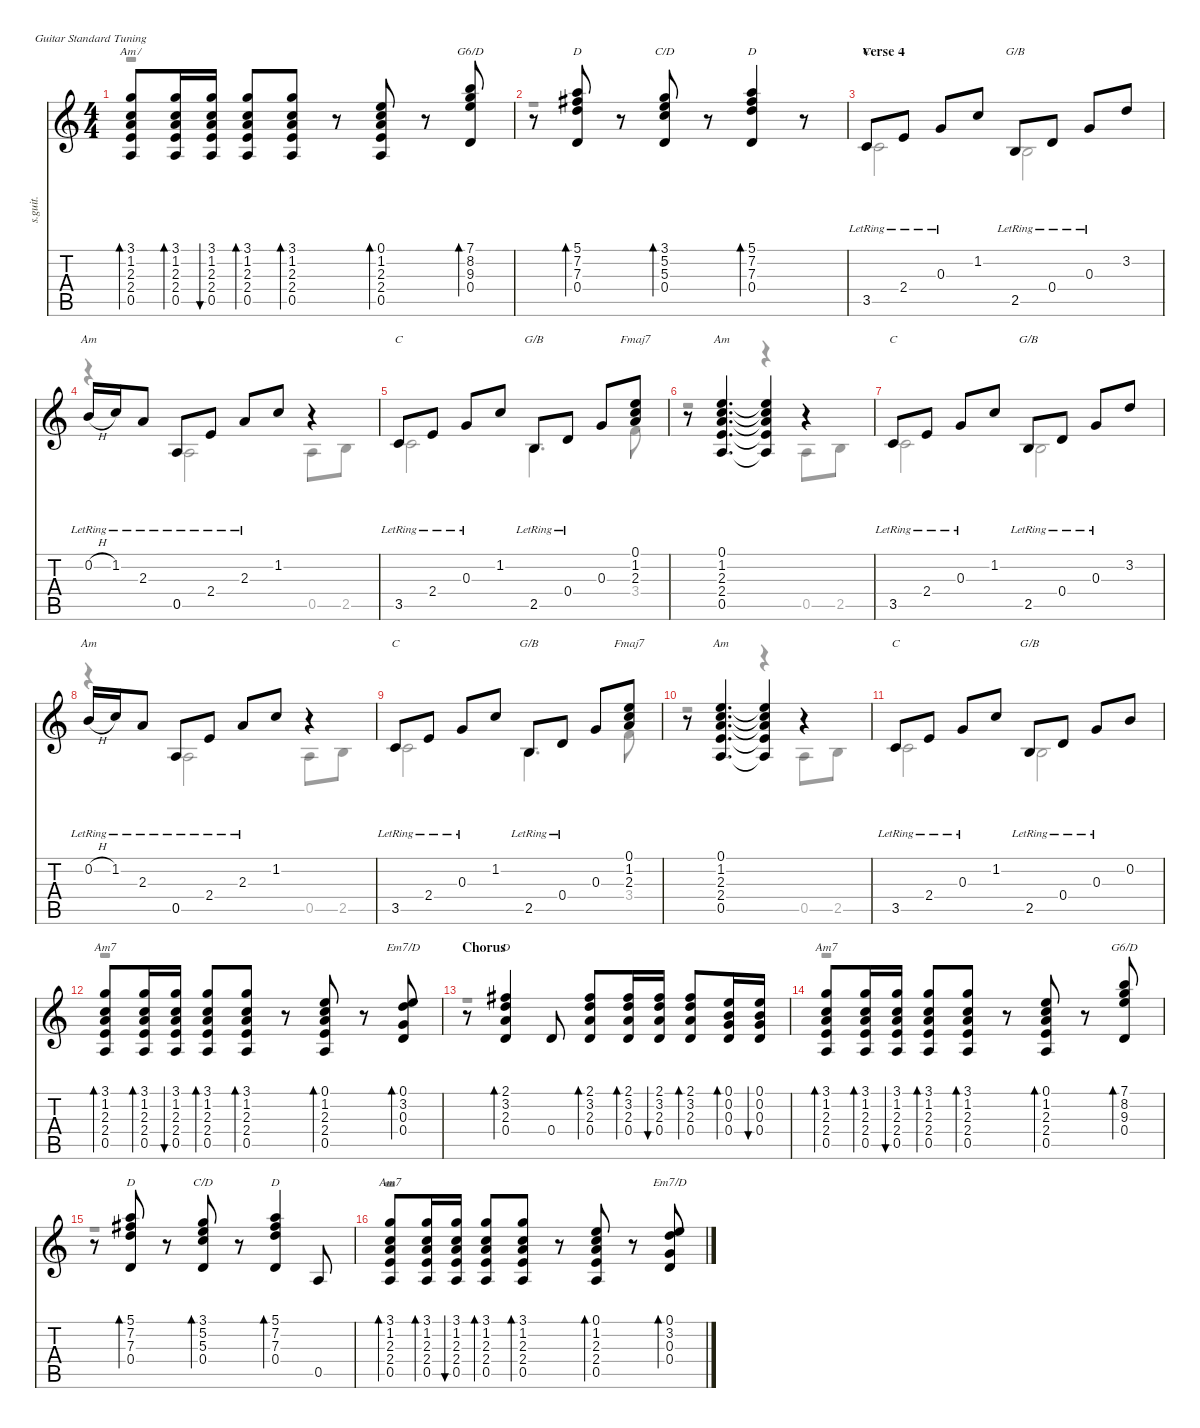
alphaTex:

\defaultSystemsLayout 4
\hideDynamics
\bracketExtendMode nobrackets
\track ("Jimmy Page - Rhythm Guitars" "s.guit.") {instrument acousticguitarsteel}
\staff {score tabs}
\tuning (E4 B3 G3 D3 A2 E2)
\chord ("Am" 3 1 2 2 0 x) {showdiagram false}
\chord ("Fmaj7" 3 1 2 2 0 x) {showdiagram false}
\chord ("G/B" 3 1 2 2 0 x) {showdiagram false}
\chord ("C" 3 1 2 2 0 x) {showdiagram false}
\chord ("D" 3 1 2 2 0 x) {showdiagram false}
\chord ("Am7" 3 1 2 2 0 x) {showdiagram false}
\chord ("Em7/D" 3 1 2 2 0 x) {showdiagram false}
\chord ("G6/D" 3 1 2 2 0 x) {showdiagram false}
\chord ("C/D" 3 1 2 2 0 x) {showdiagram false}
\voice
\ts (4 4)
\tempo (84 hide)
\clef g2
\ks c
(3.1 1.2 2.3 2.4 0.5).8{bd 30 ch "Am7" lyrics (0 "") lyrics (1 "") lyrics (2 "") lyrics (3 "") lyrics (4 "") dy mp} (3.1 1.2 2.3 2.4 0.5).16{bd 30 lyrics (0 "") lyrics (1 "") lyrics (2 "") lyrics (3 "") lyrics (4 "")} (3.1 1.2 2.3 2.4 0.5).16{bu 30 lyrics (0 "") lyrics (1 "") lyrics (2 "") lyrics (3 "") lyrics (4 "")} (3.1 1.2 2.3 2.4 0.5).8{bd 30 lyrics (0 "") lyrics (1 "") lyrics (2 "") lyrics (3 "") lyrics (4 "")} (3.1 1.2 2.3 2.4 0.5).8{bd 30 lyrics (0 "") lyrics (1 "") lyrics (2 "") lyrics (3 "") lyrics (4 "")} r.8 (0.1 1.2 2.3 2.4 0.5).8{bd 30 lyrics (0 "") lyrics (1 "") lyrics (2 "") lyrics (3 "") lyrics (4 "")} r.8 (7.1 8.2 9.3 0.4).8{bd 30 ch "G6/D" lyrics (0 "") lyrics (1 "") lyrics (2 "") lyrics (3 "") lyrics (4 "")} |
r.8 (5.1 7.2{acc #} 7.3 0.4).8{bd 30 ch "D" lyrics (0 "") lyrics (1 "") lyrics (2 "") lyrics (3 "") lyrics (4 "")} r.8 (3.1 5.2 5.3 0.4).8{bd 30 ch "C/D" lyrics (0 "") lyrics (1 "") lyrics (2 "") lyrics (3 "") lyrics (4 "")} r.8 (5.1 7.2{acc #} 7.3 0.4).4{bd 30 ch "D" lyrics (0 "") lyrics (1 "") lyrics (2 "") lyrics (3 "") lyrics (4 "")} r.8 |
\section ("" "Verse 4")
\tempo (85 hide)
3.5{lr}.8{ch "C" lyrics (0 "") lyrics (1 "") lyrics (2 "") lyrics (3 "") lyrics (4 "")} 2.4{lr}.8{lyrics (0 "") lyrics (1 "") lyrics (2 "") lyrics (3 "") lyrics (4 "")} 0.3{lr}.8{lyrics (0 "") lyrics (1 "") lyrics (2 "") lyrics (3 "") lyrics (4 "")} 1.2.8{lyrics (0 "") lyrics (1 "") lyrics (2 "") lyrics (3 "") lyrics (4 "")} 2.5{lr}.8{ch "G/B" lyrics (0 "") lyrics (1 "") lyrics (2 "") lyrics (3 "") lyrics (4 "")} 0.4{lr}.8{lyrics (0 "") lyrics (1 "") lyrics (2 "") lyrics (3 "") lyrics (4 "")} 0.3{lr}.8{lyrics (0 "") lyrics (1 "") lyrics (2 "") lyrics (3 "") lyrics (4 "")} 3.2.8{lyrics (0 "") lyrics (1 "") lyrics (2 "") lyrics (3 "") lyrics (4 "")} |
0.2{h lr}.16{ch "Am" lyrics (0 "") lyrics (1 "") lyrics (2 "") lyrics (3 "") lyrics (4 "")} 1.2{lr}.16{lyrics (0 "") lyrics (1 "") lyrics (2 "") lyrics (3 "") lyrics (4 "")} 2.3{lr}.8{lyrics (0 "") lyrics (1 "") lyrics (2 "") lyrics (3 "") lyrics (4 "")} 0.5{lr}.8{lyrics (0 "") lyrics (1 "") lyrics (2 "") lyrics (3 "") lyrics (4 "")} 2.4{lr}.8{lyrics (0 "") lyrics (1 "") lyrics (2 "") lyrics (3 "") lyrics (4 "")} 2.3{lr}.8{lyrics (0 "") lyrics (1 "") lyrics (2 "") lyrics (3 "") lyrics (4 "")} 1.2.8{lyrics (0 "") lyrics (1 "") lyrics (2 "") lyrics (3 "") lyrics (4 "")} r.4 |
3.5{lr}.8{ch "C" lyrics (0 "") lyrics (1 "") lyrics (2 "") lyrics (3 "") lyrics (4 "")} 2.4{lr}.8{lyrics (0 "") lyrics (1 "") lyrics (2 "") lyrics (3 "") lyrics (4 "")} 0.3{lr}.8{lyrics (0 "") lyrics (1 "") lyrics (2 "") lyrics (3 "") lyrics (4 "")} 1.2.8{lyrics (0 "") lyrics (1 "") lyrics (2 "") lyrics (3 "") lyrics (4 "")} 2.5{lr}.8{ch "G/B" lyrics (0 "") lyrics (1 "") lyrics (2 "") lyrics (3 "") lyrics (4 "")} 0.4{lr}.8{lyrics (0 "") lyrics (1 "") lyrics (2 "") lyrics (3 "") lyrics (4 "")} 0.3.8{lyrics (0 "") lyrics (1 "") lyrics (2 "") lyrics (3 "") lyrics (4 "")} (0.1 1.2 2.3).8{ch "Fmaj7" lyrics (0 "") lyrics (1 "") lyrics (2 "") lyrics (3 "") lyrics (4 "")} |
r.8 (0.1 1.2 2.3 2.4 0.5).4{d ch "Am" lyrics (0 "") lyrics (1 "") lyrics (2 "") lyrics (3 "") lyrics (4 "")} (0.1{t} 1.2{t} 2.3{t} 2.4{t} 0.5{t}).4{lyrics (0 "") lyrics (1 "") lyrics (2 "") lyrics (3 "") lyrics (4 "")} r.4 |
3.5{lr}.8{ch "C" lyrics (0 "") lyrics (1 "") lyrics (2 "") lyrics (3 "") lyrics (4 "")} 2.4{lr}.8{lyrics (0 "") lyrics (1 "") lyrics (2 "") lyrics (3 "") lyrics (4 "")} 0.3{lr}.8{lyrics (0 "") lyrics (1 "") lyrics (2 "") lyrics (3 "") lyrics (4 "")} 1.2.8{lyrics (0 "") lyrics (1 "") lyrics (2 "") lyrics (3 "") lyrics (4 "")} 2.5{lr}.8{ch "G/B" lyrics (0 "") lyrics (1 "") lyrics (2 "") lyrics (3 "") lyrics (4 "")} 0.4{lr}.8{lyrics (0 "") lyrics (1 "") lyrics (2 "") lyrics (3 "") lyrics (4 "")} 0.3{lr}.8{lyrics (0 "") lyrics (1 "") lyrics (2 "") lyrics (3 "") lyrics (4 "")} 3.2.8{lyrics (0 "") lyrics (1 "") lyrics (2 "") lyrics (3 "") lyrics (4 "")} |
0.2{h lr}.16{ch "Am" lyrics (0 "") lyrics (1 "") lyrics (2 "") lyrics (3 "") lyrics (4 "")} 1.2{lr}.16{lyrics (0 "") lyrics (1 "") lyrics (2 "") lyrics (3 "") lyrics (4 "")} 2.3{lr}.8{lyrics (0 "") lyrics (1 "") lyrics (2 "") lyrics (3 "") lyrics (4 "")} 0.5{lr}.8{lyrics (0 "") lyrics (1 "") lyrics (2 "") lyrics (3 "") lyrics (4 "")} 2.4{lr}.8{lyrics (0 "") lyrics (1 "") lyrics (2 "") lyrics (3 "") lyrics (4 "")} 2.3{lr}.8{lyrics (0 "") lyrics (1 "") lyrics (2 "") lyrics (3 "") lyrics (4 "")} 1.2.8{lyrics (0 "") lyrics (1 "") lyrics (2 "") lyrics (3 "") lyrics (4 "")} r.4 |
3.5{lr}.8{ch "C" lyrics (0 "") lyrics (1 "") lyrics (2 "") lyrics (3 "") lyrics (4 "")} 2.4{lr}.8{lyrics (0 "") lyrics (1 "") lyrics (2 "") lyrics (3 "") lyrics (4 "")} 0.3{lr}.8{lyrics (0 "") lyrics (1 "") lyrics (2 "") lyrics (3 "") lyrics (4 "")} 1.2.8{lyrics (0 "") lyrics (1 "") lyrics (2 "") lyrics (3 "") lyrics (4 "")} 2.5{lr}.8{ch "G/B" lyrics (0 "") lyrics (1 "") lyrics (2 "") lyrics (3 "") lyrics (4 "")} 0.4{lr}.8{lyrics (0 "") lyrics (1 "") lyrics (2 "") lyrics (3 "") lyrics (4 "")} 0.3.8{lyrics (0 "") lyrics (1 "") lyrics (2 "") lyrics (3 "") lyrics (4 "")} (0.1 1.2 2.3).8{ch "Fmaj7" lyrics (0 "") lyrics (1 "") lyrics (2 "") lyrics (3 "") lyrics (4 "")} |
r.8 (0.1 1.2 2.3 2.4 0.5).4{d ch "Am" lyrics (0 "") lyrics (1 "") lyrics (2 "") lyrics (3 "") lyrics (4 "")} (0.1{t} 1.2{t} 2.3{t} 2.4{t} 0.5{t}).4{lyrics (0 "") lyrics (1 "") lyrics (2 "") lyrics (3 "") lyrics (4 "")} r.4 |
3.5{lr}.8{ch "C" lyrics (0 "") lyrics (1 "") lyrics (2 "") lyrics (3 "") lyrics (4 "")} 2.4{lr}.8{lyrics (0 "") lyrics (1 "") lyrics (2 "") lyrics (3 "") lyrics (4 "")} 0.3{lr}.8{lyrics (0 "") lyrics (1 "") lyrics (2 "") lyrics (3 "") lyrics (4 "")} 1.2.8{lyrics (0 "") lyrics (1 "") lyrics (2 "") lyrics (3 "") lyrics (4 "")} 2.5{lr}.8{ch "G/B" lyrics (0 "") lyrics (1 "") lyrics (2 "") lyrics (3 "") lyrics (4 "")} 0.4{lr}.8{lyrics (0 "") lyrics (1 "") lyrics (2 "") lyrics (3 "") lyrics (4 "")} 0.3{lr}.8{lyrics (0 "") lyrics (1 "") lyrics (2 "") lyrics (3 "") lyrics (4 "")} 0.2.8{lyrics (0 "") lyrics (1 "") lyrics (2 "") lyrics (3 "") lyrics (4 "")} |
\tempo (87 hide)
(3.1 1.2 2.3 2.4 0.5).8{bd 30 ch "Am7" lyrics (0 "") lyrics (1 "") lyrics (2 "") lyrics (3 "") lyrics (4 "")} (3.1 1.2 2.3 2.4 0.5).16{bd 30 lyrics (0 "") lyrics (1 "") lyrics (2 "") lyrics (3 "") lyrics (4 "")} (3.1 1.2 2.3 2.4 0.5).16{bu 30 lyrics (0 "") lyrics (1 "") lyrics (2 "") lyrics (3 "") lyrics (4 "")} (3.1 1.2 2.3 2.4 0.5).8{bd 30 lyrics (0 "") lyrics (1 "") lyrics (2 "") lyrics (3 "") lyrics (4 "")} (3.1 1.2 2.3 2.4 0.5).8{bd 30 lyrics (0 "") lyrics (1 "") lyrics (2 "") lyrics (3 "") lyrics (4 "")} r.8 (0.1 1.2 2.3 2.4 0.5).8{bd 30 lyrics (0 "") lyrics (1 "") lyrics (2 "") lyrics (3 "") lyrics (4 "")} r.8 (0.1 3.2 0.3 0.4).8{bd 30 ch "Em7/D" lyrics (0 "") lyrics (1 "") lyrics (2 "") lyrics (3 "") lyrics (4 "")} |
\section ("" "Chorus")
r.8 (2.1{acc #} 3.2 2.3 0.4).4{bd 30 ch "D" lyrics (0 "") lyrics (1 "") lyrics (2 "") lyrics (3 "") lyrics (4 "")} 0.4.8{lyrics (0 "") lyrics (1 "") lyrics (2 "") lyrics (3 "") lyrics (4 "")} (2.1{acc #} 3.2 2.3 0.4).8{bd 30 lyrics (0 "") lyrics (1 "") lyrics (2 "") lyrics (3 "") lyrics (4 "")} (2.1{acc #} 3.2 2.3 0.4).16{bd 30 lyrics (0 "") lyrics (1 "") lyrics (2 "") lyrics (3 "") lyrics (4 "")} (2.1{acc #} 3.2 2.3 0.4).16{bu 30 lyrics (0 "") lyrics (1 "") lyrics (2 "") lyrics (3 "") lyrics (4 "")} (2.1{acc #} 3.2 2.3 0.4).8{bd 30 lyrics (0 "") lyrics (1 "") lyrics (2 "") lyrics (3 "") lyrics (4 "")} (0.1 0.2 0.3 0.4).16{bd 30 lyrics (0 "") lyrics (1 "") lyrics (2 "") lyrics (3 "") lyrics (4 "")} (0.1 0.2 0.3 0.4).16{bu 30 lyrics (0 "") lyrics (1 "") lyrics (2 "") lyrics (3 "") lyrics (4 "")} |
(3.1 1.2 2.3 2.4 0.5).8{bd 30 ch "Am7" lyrics (0 "") lyrics (1 "") lyrics (2 "") lyrics (3 "") lyrics (4 "")} (3.1 1.2 2.3 2.4 0.5).16{bd 30 lyrics (0 "") lyrics (1 "") lyrics (2 "") lyrics (3 "") lyrics (4 "")} (3.1 1.2 2.3 2.4 0.5).16{bu 30 lyrics (0 "") lyrics (1 "") lyrics (2 "") lyrics (3 "") lyrics (4 "")} (3.1 1.2 2.3 2.4 0.5).8{bd 30 lyrics (0 "") lyrics (1 "") lyrics (2 "") lyrics (3 "") lyrics (4 "")} (3.1 1.2 2.3 2.4 0.5).8{bd 30 lyrics (0 "") lyrics (1 "") lyrics (2 "") lyrics (3 "") lyrics (4 "")} r.8 (0.1 1.2 2.3 2.4 0.5).8{bd 30 lyrics (0 "") lyrics (1 "") lyrics (2 "") lyrics (3 "") lyrics (4 "")} r.8 (7.1 8.2 9.3 0.4).8{bd 30 ch "G6/D" lyrics (0 "") lyrics (1 "") lyrics (2 "") lyrics (3 "") lyrics (4 "")} |
r.8 (5.1 7.2{acc #} 7.3 0.4).8{bd 30 ch "D" lyrics (0 "") lyrics (1 "") lyrics (2 "") lyrics (3 "") lyrics (4 "")} r.8 (3.1 5.2 5.3 0.4).8{bd 30 ch "C/D" lyrics (0 "") lyrics (1 "") lyrics (2 "") lyrics (3 "") lyrics (4 "")} r.8 (5.1 7.2{acc #} 7.3 0.4).4{bd 30 ch "D" lyrics (0 "") lyrics (1 "") lyrics (2 "") lyrics (3 "") lyrics (4 "")} 0.5.8{lyrics (0 "") lyrics (1 "") lyrics (2 "") lyrics (3 "") lyrics (4 "")} |
(3.1 1.2 2.3 2.4 0.5).8{bd 30 ch "Am7" lyrics (0 "") lyrics (1 "") lyrics (2 "") lyrics (3 "") lyrics (4 "")} (3.1 1.2 2.3 2.4 0.5).16{bd 30 lyrics (0 "") lyrics (1 "") lyrics (2 "") lyrics (3 "") lyrics (4 "")} (3.1 1.2 2.3 2.4 0.5).16{bu 30 lyrics (0 "") lyrics (1 "") lyrics (2 "") lyrics (3 "") lyrics (4 "")} (3.1 1.2 2.3 2.4 0.5).8{bd 30 lyrics (0 "") lyrics (1 "") lyrics (2 "") lyrics (3 "") lyrics (4 "")} (3.1 1.2 2.3 2.4 0.5).8{bd 30 lyrics (0 "") lyrics (1 "") lyrics (2 "") lyrics (3 "") lyrics (4 "")} r.8 (0.1 1.2 2.3 2.4 0.5).8{bd 30 lyrics (0 "") lyrics (1 "") lyrics (2 "") lyrics (3 "") lyrics (4 "")} r.8 (0.1 3.2 0.3 0.4).8{bd 30 ch "Em7/D" lyrics (0 "") lyrics (1 "") lyrics (2 "") lyrics (3 "") lyrics (4 "")}
\voice
\clef g2
\ottava regular
\simile none
\ks c
r.1{dy mp} |
r.1 |
3.5.2{lyrics (0 "") lyrics (1 "") lyrics (2 "") lyrics (3 "") lyrics (4 "")} 2.5.2{lyrics (0 "") lyrics (1 "") lyrics (2 "") lyrics (3 "") lyrics (4 "")} |
r.4 0.5.2{lyrics (0 "") lyrics (1 "") lyrics (2 "") lyrics (3 "") lyrics (4 "")} 0.5.8{lyrics (0 "") lyrics (1 "") lyrics (2 "") lyrics (3 "") lyrics (4 "")} 2.5.8{lyrics (0 "") lyrics (1 "") lyrics (2 "") lyrics (3 "") lyrics (4 "")} |
3.5.2{lyrics (0 "") lyrics (1 "") lyrics (2 "") lyrics (3 "") lyrics (4 "")} 2.5.4{d lyrics (0 "") lyrics (1 "") lyrics (2 "") lyrics (3 "") lyrics (4 "")} 3.4.8{lyrics (0 "") lyrics (1 "") lyrics (2 "") lyrics (3 "") lyrics (4 "")} |
r.2 r.4 0.5.8{lyrics (0 "") lyrics (1 "") lyrics (2 "") lyrics (3 "") lyrics (4 "")} 2.5.8{lyrics (0 "") lyrics (1 "") lyrics (2 "") lyrics (3 "") lyrics (4 "")} |
3.5.2{lyrics (0 "") lyrics (1 "") lyrics (2 "") lyrics (3 "") lyrics (4 "")} 2.5.2{lyrics (0 "") lyrics (1 "") lyrics (2 "") lyrics (3 "") lyrics (4 "")} |
r.4 0.5.2{lyrics (0 "") lyrics (1 "") lyrics (2 "") lyrics (3 "") lyrics (4 "")} 0.5.8{lyrics (0 "") lyrics (1 "") lyrics (2 "") lyrics (3 "") lyrics (4 "")} 2.5.8{lyrics (0 "") lyrics (1 "") lyrics (2 "") lyrics (3 "") lyrics (4 "")} |
3.5.2{lyrics (0 "") lyrics (1 "") lyrics (2 "") lyrics (3 "") lyrics (4 "")} 2.5.4{d lyrics (0 "") lyrics (1 "") lyrics (2 "") lyrics (3 "") lyrics (4 "")} 3.4.8{lyrics (0 "") lyrics (1 "") lyrics (2 "") lyrics (3 "") lyrics (4 "")} |
r.2 r.4 0.5.8{lyrics (0 "") lyrics (1 "") lyrics (2 "") lyrics (3 "") lyrics (4 "")} 2.5.8{lyrics (0 "") lyrics (1 "") lyrics (2 "") lyrics (3 "") lyrics (4 "")} |
3.5.2{lyrics (0 "") lyrics (1 "") lyrics (2 "") lyrics (3 "") lyrics (4 "")} 2.5.2{lyrics (0 "") lyrics (1 "") lyrics (2 "") lyrics (3 "") lyrics (4 "")} |
r.1 |
r.1 |
r.1 |
r.1 |
r.1
